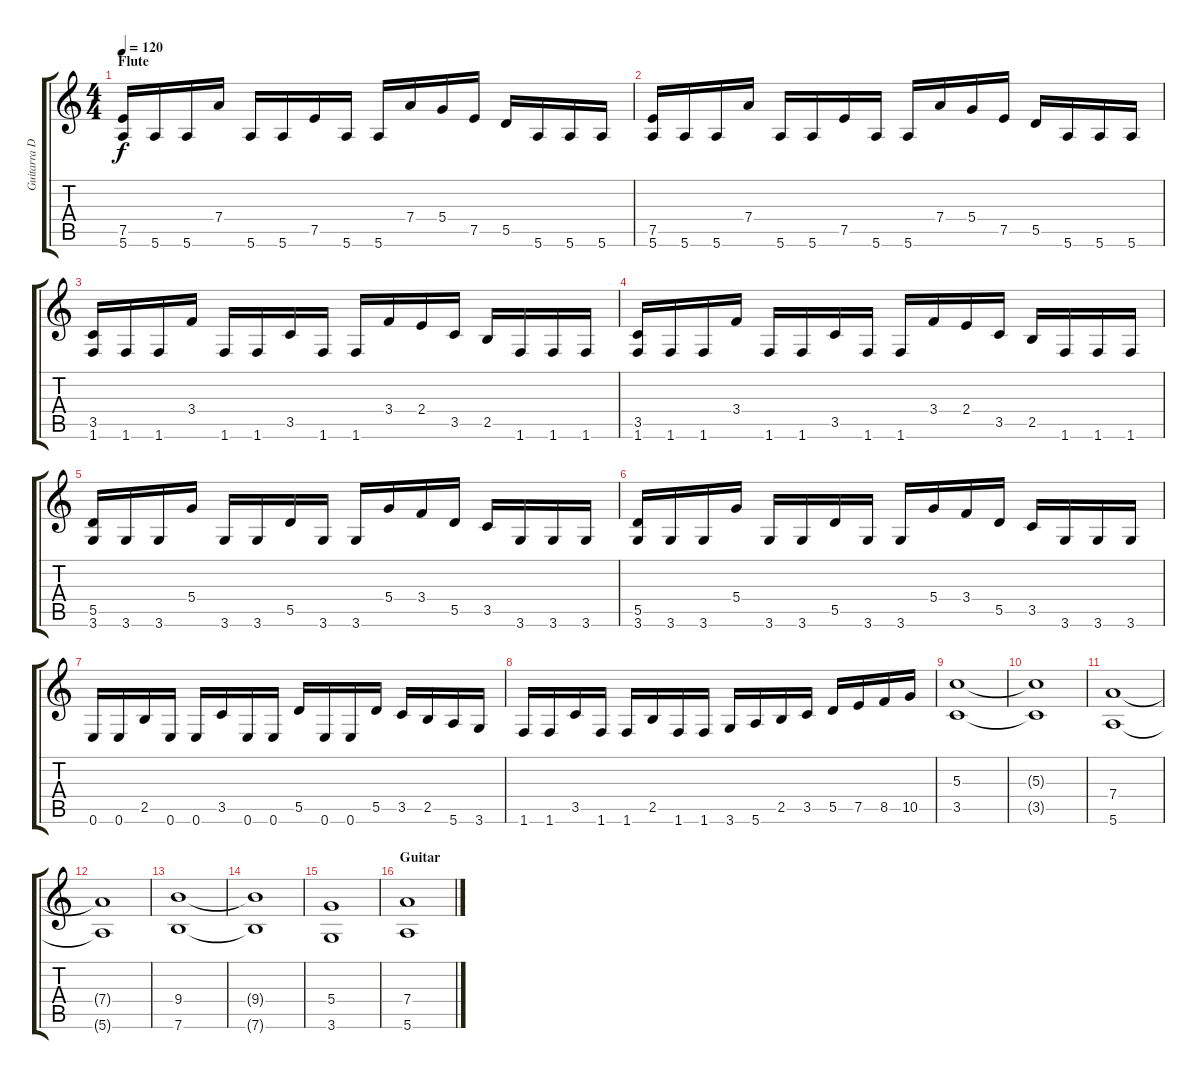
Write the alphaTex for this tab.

\track ("Guitarra Distorção 1" "Guitarra D") {instrument distortionguitar}
\staff {score tabs}
\tuning (E4 B3 G3 D3 A2 E2) {hide}
\ts (4 4)
\section ("" "Flute")
\tempo 120
\clef g2
\ks c
(7.5 5.6).16{dy f} 5.6.16 5.6.16 7.4.16 5.6.16 5.6.16 7.5.16 5.6.16 5.6.16 7.4.16 5.4.16 7.5.16 5.5.16 5.6.16 5.6.16 5.6.16 |
(7.5 5.6).16 5.6.16 5.6.16 7.4.16 5.6.16 5.6.16 7.5.16 5.6.16 5.6.16 7.4.16 5.4.16 7.5.16 5.5.16 5.6.16 5.6.16 5.6.16 |
(3.5 1.6).16 1.6.16 1.6.16 3.4.16 1.6.16 1.6.16 3.5.16 1.6.16 1.6.16 3.4.16 2.4.16 3.5.16 2.5.16 1.6.16 1.6.16 1.6.16 |
(3.5 1.6).16 1.6.16 1.6.16 3.4.16 1.6.16 1.6.16 3.5.16 1.6.16 1.6.16 3.4.16 2.4.16 3.5.16 2.5.16 1.6.16 1.6.16 1.6.16 |
(5.5 3.6).16 3.6.16 3.6.16 5.4.16 3.6.16 3.6.16 5.5.16 3.6.16 3.6.16 5.4.16 3.4.16 5.5.16 3.5.16 3.6.16 3.6.16 3.6.16 |
(5.5 3.6).16 3.6.16 3.6.16 5.4.16 3.6.16 3.6.16 5.5.16 3.6.16 3.6.16 5.4.16 3.4.16 5.5.16 3.5.16 3.6.16 3.6.16 3.6.16 |
0.6.16 0.6.16 2.5.16 0.6.16 0.6.16 3.5.16 0.6.16 0.6.16 5.5.16 0.6.16 0.6.16 5.5.16 3.5.16 2.5.16 5.6.16 3.6.16 |
1.6.16 1.6.16 3.5.16 1.6.16 1.6.16 2.5.16 1.6.16 1.6.16 3.6.16 5.6.16 2.5.16 3.5.16 5.5.16 7.5.16 8.5.16 10.5.16 |
(5.3 3.5).1{volume 10} |
(5.3{t} 3.5{t}).1 |
(7.4 5.6).1 |
(7.4{t} 5.6{t}).1 |
(9.4 7.6).1 |
(9.4{t} 7.6{t}).1 |
(5.4 3.6).1 |
\section ("" "Guitar")
(7.4 5.6).1
